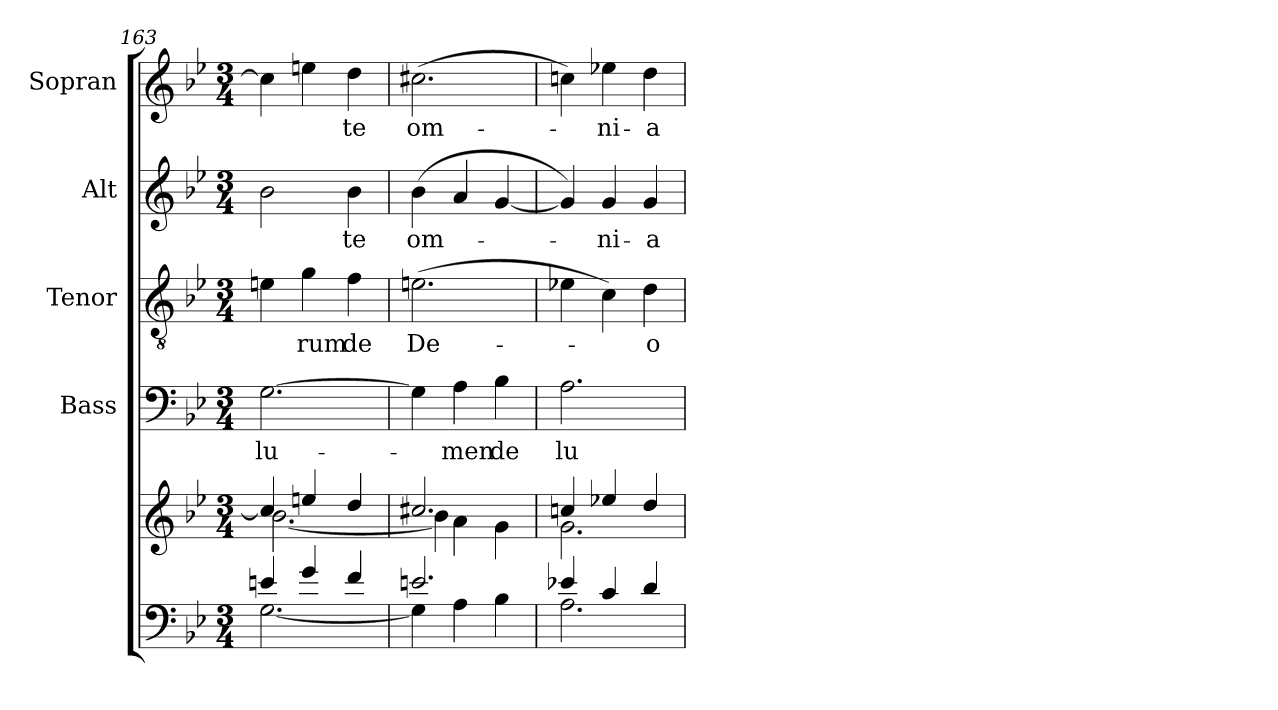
**kern	**kern	**kern	**text	**kern	**text	**kern	**text	**kern	**text
*part5	*part5	*part4	*part4	*part3	*part3	*part2	*part2	*part1	*part1
*staff6	*staff5	*staff4	*staff4	*staff3	*staff3	*staff2	*staff2	*staff1	*staff1
*	*	*I"Bass	*	*I"Tenor	*	*I"Alt	*	*I"Sopran	*
*	*	*I'B.	*	*I'T.	*	*I'A.	*	*I'S.	*
*clefF4	*clefG2	*clefF4	*	*clefGv2	*	*clefG2	*	*clefG2	*
*k[b-e-]	*k[b-e-]	*k[b-e-]	*	*k[b-e-]	*	*k[b-e-]	*	*k[b-e-]	*
*B-:	*B-:	*B-:	*	*B-:	*	*B-:	*	*B-:	*
*M3/4	*M3/4	*M3/4	*	*M3/4	*	*M3/4	*	*M3/4	*
=163	=163	=163	=163	=163	=163	=163	=163	=163	=163
*^	*^	*	*	*	*	*	*	*	*
!	!	!	!	!	!LO:LY:b	!	!	!	!	!	!
4en/	[<2.G\	4cc/]	[<2.b-\	[2.G\	lu-	4en\	.	2b-\	.	4cc\]	.
!	!	!	!	!	!	!	!LO:LY:b	!	!	!	!
4g/	.	4een/	.	.	.	4g\	-rum	.	.	4een\	.
!	!	!	!	!	!	!	!LO:LY:b	!	!LO:LY:b	!	!LO:LY:b
4f/	.	4dd/	.	.	.	4f\	de	4b-\	-te	4dd\	-te
=164	=164	=164	=164	=164	=164	=164	=164	=164	=164	=164	=164
!	!	!	!	!	!	!	!LO:LY:b	!	!LO:LY:b	!	!LO:LY:b
2.en/	4G\]	2.cc#X/	4b-\]	4G\]	.	(>2.en\	De-	(>4b-\	om-	(>2.cc#X\	om-
!	!	!	!	!	!LO:LY:b	!	!	!	!	!	!
.	4A\	.	4a\	4A\	-men	.	.	4a/	.	.	.
!	!	!	!	!	!LO:LY:b	!	!	!	!	!	!
.	4B-\	.	4g\	4B-\	de	.	.	[4g/	.	.	.
=165	=165	=165	=165	=165	=165	=165	=165	=165	=165	=165	=165
!	!	!	!	!	!LO:LY:b	!	!	!	!	!	!
4e-X/	2.A\	4ccn/	2.g\	2.A\	lu-	4e-X\	.	4g/])	.	4ccn\)	.
!	!	!	!	!	!	!	!	!	!LO:LY:b	!	!LO:LY:b
4c/	.	4ee-X/	.	.	.	4c\)	.	4g/	-ni-	4ee-X\	-ni-
!	!	!	!	!	!	!	!LO:LY:b	!	!LO:LY:b	!	!LO:LY:b
4d/	.	4dd/	.	.	.	4d\	-o	4g/	-a	4dd\	-a
*v	*v	*	*	*	*	*	*	*	*	*	*
*	*v	*v	*	*	*	*	*	*	*	*
=	=	=	=	=	=	=	=	=	=
*-	*-	*-	*-	*-	*-	*-	*-	*-	*-
